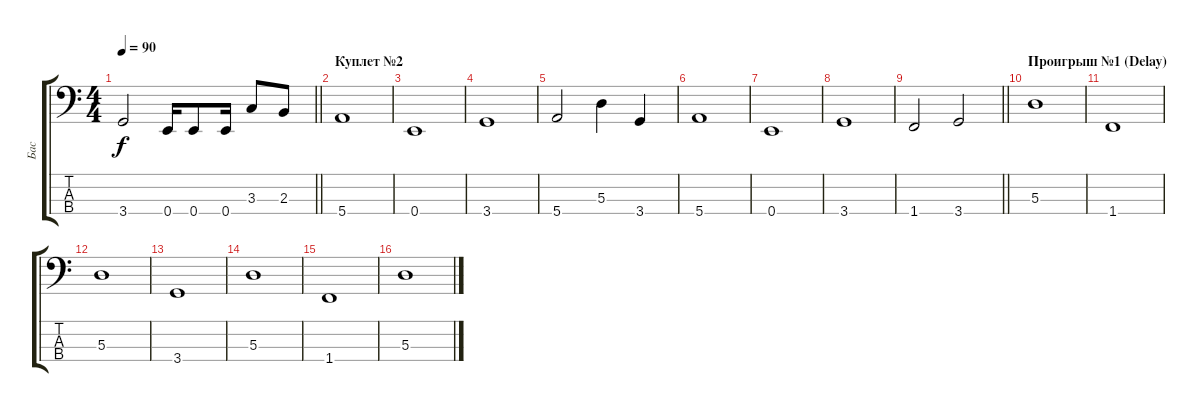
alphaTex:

\track ("Бас" "Бас") {instrument electricbassfinger}
\staff {score tabs}
\tuning (G2 D2 A1 E1) {hide}
\ts (4 4)
\tempo 90
\clef f4
\barLineRight lightlight
\ks c
3.4.2{dy f} 0.4.16 0.4.8 0.4.16 3.3.8 2.3.8 |
\section ("" "Куплет №2")
5.4.1{volume 14} |
0.4.1 |
3.4.1 |
5.4.2 5.3.4 3.4.4 |
5.4.1 |
0.4.1 |
3.4.1 |
\barLineRight lightlight
1.4.2 3.4.2 |
\section ("" "Проигрыш №1 (Delay)")
5.3.1{volume 10} |
1.4.1 |
5.3.1 |
3.4.1 |
5.3.1 |
1.4.1 |
5.3.1
